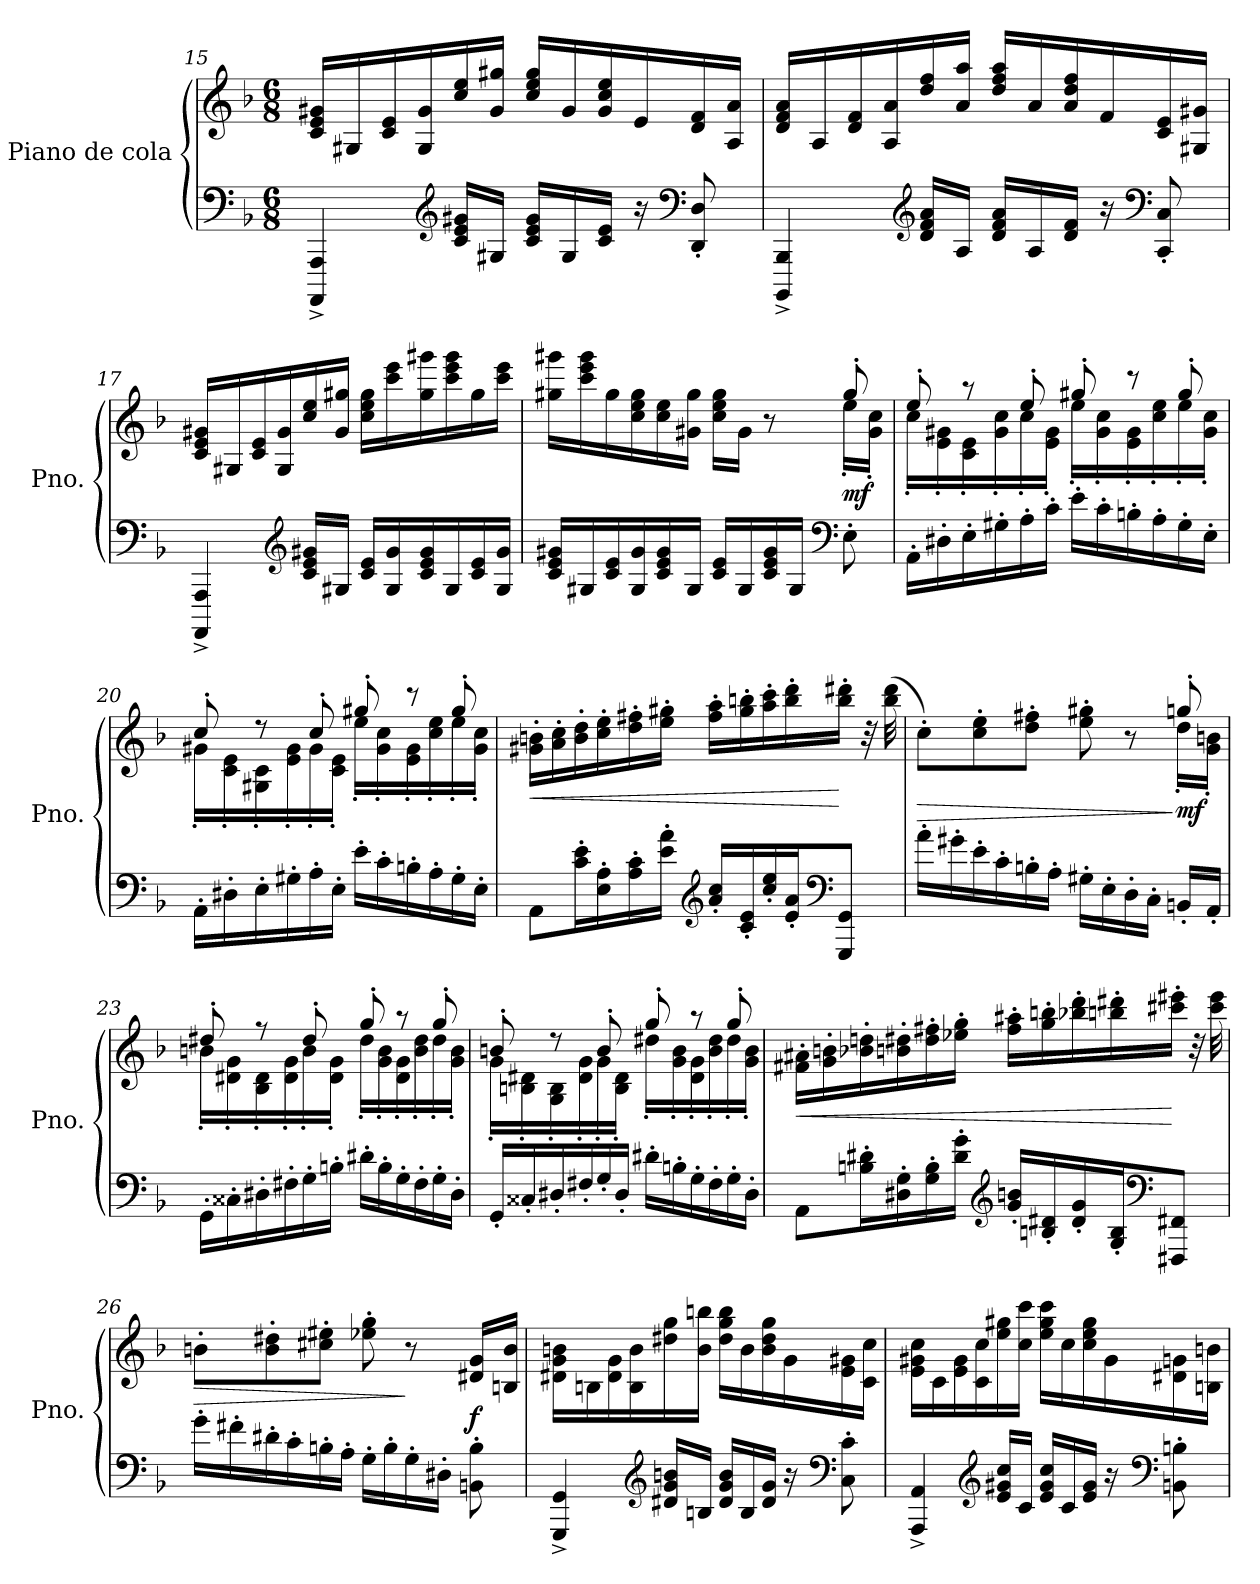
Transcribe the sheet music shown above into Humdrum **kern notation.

**kern	**kern	**dynam
*part1	*part1	*part1
*staff2	*staff1	*staff1/2
*I"Piano de cola	*	*
*I'Pno.	*	*
*clefF4	*clefG2	*
*k[b-]	*k[b-]	*
*M6/8	*M6/8	*
=15	=15	=15
4AAAA/^ 4AAA/^	16c/ 16e/ 16g#X/LL	.
.	16G#X/	.
.	16c/ 16e/	.
.	16G#/ 16g#/	.
*clefG2	*	*
16c/ 16e/ 16g#X/LL	16cc/ 16ee/	.
16G#X/JJ	16g#/ 16gg#X/JJ	.
16c/ 16e/ 16g#/LL	16cc/ 16ee/ 16gg#/LL	.
16G#/	16g#/	.
16c/ 16e/JJ	16g#/ 16cc/ 16ee/	.
16r	16e/	.
*clefF4	*	*
8DD/' 8D/'	16d/ 16f/	.
.	16A/ 16a/JJ	.
!!LO:LB:g=z
=16	=16	=16
4BBBB-/^ 4BBB-/^	16d/ 16f/ 16a/LL	.
.	16A/	.
.	16d/ 16f/	.
.	16A/ 16a/	.
*clefG2	*	*
16d/ 16f/ 16a/LL	16dd/ 16ff/	.
16A/JJ	16a/ 16aa/JJ	.
16d/ 16f/ 16a/LL	16dd/ 16ff/ 16aa/LL	.
16A/	16a/	.
16d/ 16f/JJ	16a/ 16dd/ 16ff/	.
16r	16f/	.
*clefF4	*	*
8CC/' 8C/'	16c/ 16e/	.
.	16G#X/ 16g#X/JJ	.
=17	=17	=17
4AAAA/^ 4AAA/^	16c/ 16e/ 16g#X/LL	.
.	16G#X/	.
.	16c/ 16e/	.
.	16G#/ 16g#/	.
*clefG2	*	*
16c/ 16e/ 16g#X/LL	16cc/ 16ee/	.
16G#X/JJ	16g#/ 16gg#X/JJ	.
16c/ 16e/LL	16cc\ 16ee\ 16gg#\LL	.
16G#/ 16g#/	16ccc\ 16eee\	.
16c/ 16e/ 16g#/	16gg#\ 16ggg#X\	.
16G#/	16ccc\ 16eee\ 16ggg#\	.
16c/ 16e/	16gg#\	.
16G#/ 16g#/JJ	16ccc\ 16eee\JJ	.
!!LO:LB:g=z
=18	=18	=18
*	*^	*
16c/ 16e/ 16g#X/LL	16gg#X\ 16ggg#X\LL	2ryy	.
16G#X/	16ccc\ 16eee\ 16ggg#\	.	.
16c/ 16e/	16gg#\	.	.
16G#/ 16g#/	16cc\ 16ee\ 16gg#\	.	.
16c/ 16e/ 16g#/	16cc\ 16ee\	.	.
16G#/JJ	16g#X\ 16gg#\JJ	.	.
16c/ 16e/LL	16cc\ 16ee\ 16gg#\LL	.	.
16G#/	16g#\JJ	.	.
16c/ 16e/ 16g#/	8r	8ryy	.
16G#/JJ	.	.	.
*clefF4	*	*	*
!	!	!	!LO:DY:b
8E'\	8gg#'/	16ee'\LL	mf
.	.	16g#\' 16cc\'JJ	.
=19	=19	=19	=19
16AA'\LL	8ee'/	16cc'\LL	.
16D#X'\	.	16e\' 16g#X\'	.
16E'\	8r	16c\' 16e\'	.
16G#X'\	.	16g#\' 16cc\'	.
16A'\	8ee'/	16cc'\	.
16c'\JJ	.	16e\' 16g#\'JJ	.
16e'\LL	8gg#X'/	16ee'\LL	.
16c'\	.	16g#\' 16cc\'	.
16Bn'\	8r	16e\' 16g#\'	.
16A'\	.	16cc\' 16ee\'	.
16G#'\	8gg#'/	16ee'\	.
16E'\JJ	.	16g#\' 16cc\'JJ	.
!!LO:LB:g=z	!!
=20	=20	=20	=20
16AA'\LL	8cc'/	16g#X'\LL	.
16D#X'\	.	16c\' 16e\'	.
16E'\	8r	16G#X\' 16c\'	.
16G#X'\	.	16e\' 16g#\'	.
16A'\	8cc'/	16g#'\	.
16E'\JJ	.	16c\' 16e\'JJ	.
16e'\LL	8gg#X'/	16ee'\LL	.
16c'\	.	16g#\' 16cc\'	.
16Bn'\	8r	16e\' 16g#\'	.
16A'\	.	16cc\' 16ee\'	.
16G#'\	8gg#'/	16ee'\	.
16E'\JJ	.	16g#\' 16cc\'JJ	.
=21	=21	=21	=21
!	!	!	!LO:HP:b
*	*v	*v	*
8AA\L	16g#X\' 16bn\'LL	<
.	16a\' 16cc\'	.
16c\' 16e\'L	16b\' 16dd\'	.
16E\' 16A\'	16cc\' 16ee\'	.
16A\' 16c\'	16dd\' 16ff#X\'	.
16e\' 16a\'JJ	16ee\' 16gg#X\'JJ	.
*clefG2	*	*
16a/' 16cc/'LL	16ff#\' 16aa\'LL	.
16c/' 16e/'	16gg#\' 16bbn\'	.
16cc/' 16ee/'	16aa\' 16ccc\'	.
16e/' 16a/'J	16bb\' 16ddd\'	.
*clefF4	*	*
!	!	!LO:DY:n=1:b
8GGG/ 8GG/J	16bb\' 16ddd#X\'JJ	[ other-dynamics
.	32r	.
.	(>32bb\ 32ddd#\	.
!!LO:LB:g=z
=22	=22	=22
!	!	!LO:HP:b
*	*^	*
16a'\LL	8cc'\L)	8ryy	>
16g#X'\	.	.	.
*	*v	*v	*
16e'\	8cc\' 8ee\'	.
16c'\	.	.
16Bn'\	8dd\' 8ff#X\'J	.
16A'\JJ	.	.
16G#X'\LL	8ee\' 8gg#X\'	.
16E'\	.	.
16D'\	8r	.
16C'\JJ	.	.
*	*^	*
!	!	!	!LO:DY:n=1:b
16BBn'/LL	8ggn'/	16dd'\LL	] mf
16AA'/JJ	.	16g\' 16bn\'JJ	.
=23	=23	=23	=23
16GG'\LL	8dd#X'/	16bn'\LL	.
16C##X'\	.	16d#X\' 16g\'	.
16D#X'\	8r	16B-\' 16d#\'	.
16F#X'\	.	16d#\' 16g\'	.
16G'\	8dd#'/	16b'\	.
16Bn'\JJ	.	16d#\' 16g\'JJ	.
16d#X'\LL	8gg'/	16dd#'\LL	.
16B'\	.	16g\' 16b\'	.
16G'\	8r	16d#\' 16g\'	.
16F#'\	.	16b\' 16dd#\'	.
16G'\	8gg'/	16dd#'\	.
16D#'\JJ	.	16g\' 16b\'JJ	.
!!LO:PB:g=z	!!
=24	=24	=24	=24
16GG'/LL	8bn'/	16g'\LL	.
16C##X'/	.	16Bn\' 16d#X\'	.
16D#X'/	8r	16G\' 16B\'	.
16F#X'/	.	16d#\' 16g\'	.
16G'/	8b'/	16g'\	.
16D#'/JJ	.	16B\' 16d#\'JJ	.
16d#X'\LL	8gg'/	16dd#X'\LL	.
16Bn'\	.	16g\' 16b\'	.
16G'\	8r	16d#\' 16g\'	.
16F#'\	.	16b\' 16dd#\'	.
16G'\	8gg'/	16dd#'\	.
16D#'\JJ	.	16g\' 16b\'JJ	.
=25	=25	=25	=25
!	!	!	!LO:HP:b
*	*v	*v	*
8AA\L	16f#X\' 16a#X\'LL	<
.	16g\' 16bn\'	.
16Bn\' 16d#X\'L	16b-X\' 16ddn\'	.
16D#X\' 16G\'	16bn\' 16dd#X\'	.
16G\' 16B\'	16dd#\' 16ff#X\'	.
16d#\' 16g\'JJ	16ee-X\' 16gg\'JJ	.
*clefG2	*	*
16g/' 16bn/'LL	16ff#\' 16aa#X\'LL	.
16Bn/' 16d#X/'	16gg\' 16bbn\'	.
16d#/' 16g/'	16bb-X\' 16ddd\'	.
16G/' 16B/'J	16bbn\' 16ddd#X\'	.
*clefF4	*	*
!	!	!LO:DY:n=1:b
8FFF#X/ 8FF#X/J	16ccc#X\' 16eee#X\'JJ	[ other-dynamics
.	32r	.
.	32ccc#\ 32eee#\	.
!!LO:LB:g=z
=26	=26	=26
!	!	!LO:HP:b
16g'\LL	8bn'\L	>
16f#X'\	.	.
16d#X'\	8b\' 8dd#X\'	.
16c'\	.	.
16Bn'\	8cc#X\' 8ee#X\'J	.
16A'\JJ	.	.
16G'\LL	8ee-X\' 8gg\'	.
16B'\	.	.
16G'\	8r	]
16D#X'\JJ	.	.
!	!	!LO:DY:b
8BBn\' 8B\'	16d#X/ 16g/LL	f
.	16Bn/ 16b/JJ	.
=27	=27	=27
4GGG/^ 4GG/^	16d#X\ 16g\ 16bn\LL	.
.	16Bn\	.
*clefG2	*	*
.	16d#\ 16g\	.
.	16B\ 16b\	.
16d#X/ 16g/ 16bn/LL	16dd#X\ 16gg\	.
16Bn/JJ	16b\ 16bbn\JJ	.
16d#/ 16g/ 16b/LL	16dd#\ 16gg\ 16bb\LL	.
16B/	16b\	.
16d#/ 16g/JJ	16b\ 16dd#\ 16gg\	.
16r	16g\	.
*clefF4	*	*
8C\' 8c\'	16e\ 16g#X\	.
.	16c\ 16cc\JJ	.
!!LO:LB:g=z
=28	=28	=28
4AAA/^ 4AA/^	16e\ 16g#X\ 16cc\LL	.
.	16c\	.
*clefG2	*	*
.	16e\ 16g#\	.
.	16c\ 16cc\	.
16e/ 16g#X/ 16cc/LL	16ee\ 16gg#X\	.
16c/JJ	16cc\ 16ccc\JJ	.
16e/ 16g#/ 16cc/LL	16ee\ 16gg#\ 16ccc\LL	.
16c/	16cc\	.
16e/ 16g#/JJ	16cc\ 16ee\ 16gg#\	.
16r	16g#\	.
*clefF4	*	*
8BBn\' 8Bn\'	16d#X\ 16gn\	.
.	16Bn\ 16bn\JJ	.
=	=	=
*-	*-	*-
